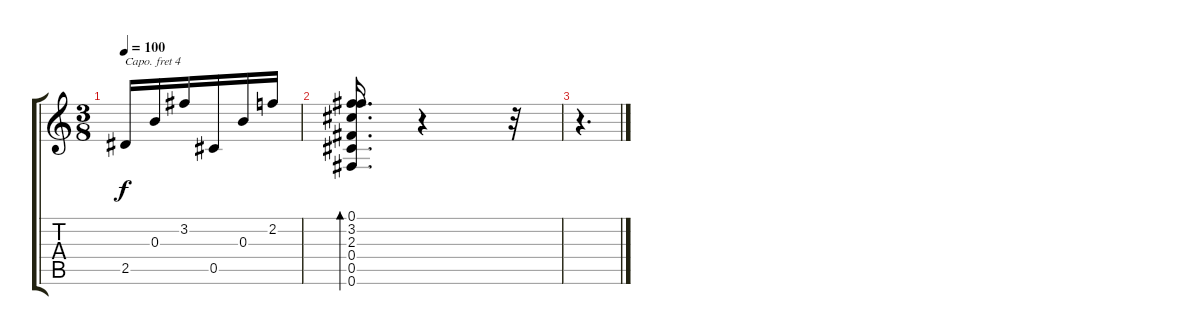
\track "" {instrument acousticguitarsteel}
\staff {score tabs}
\capo 4
\tuning (D4 B3 G3 D3 A2 D2) {hide}
\ts (3 8)
\tempo 100
\clef g2
\ks c
2.5.16{dy f} 0.3.16 3.2.16 0.5.16 0.3.16 2.2.16 |
(0.1 3.2 2.3 0.4 0.5 0.6).16{d bd 60} r.4 r.32 |
r.4{d}
